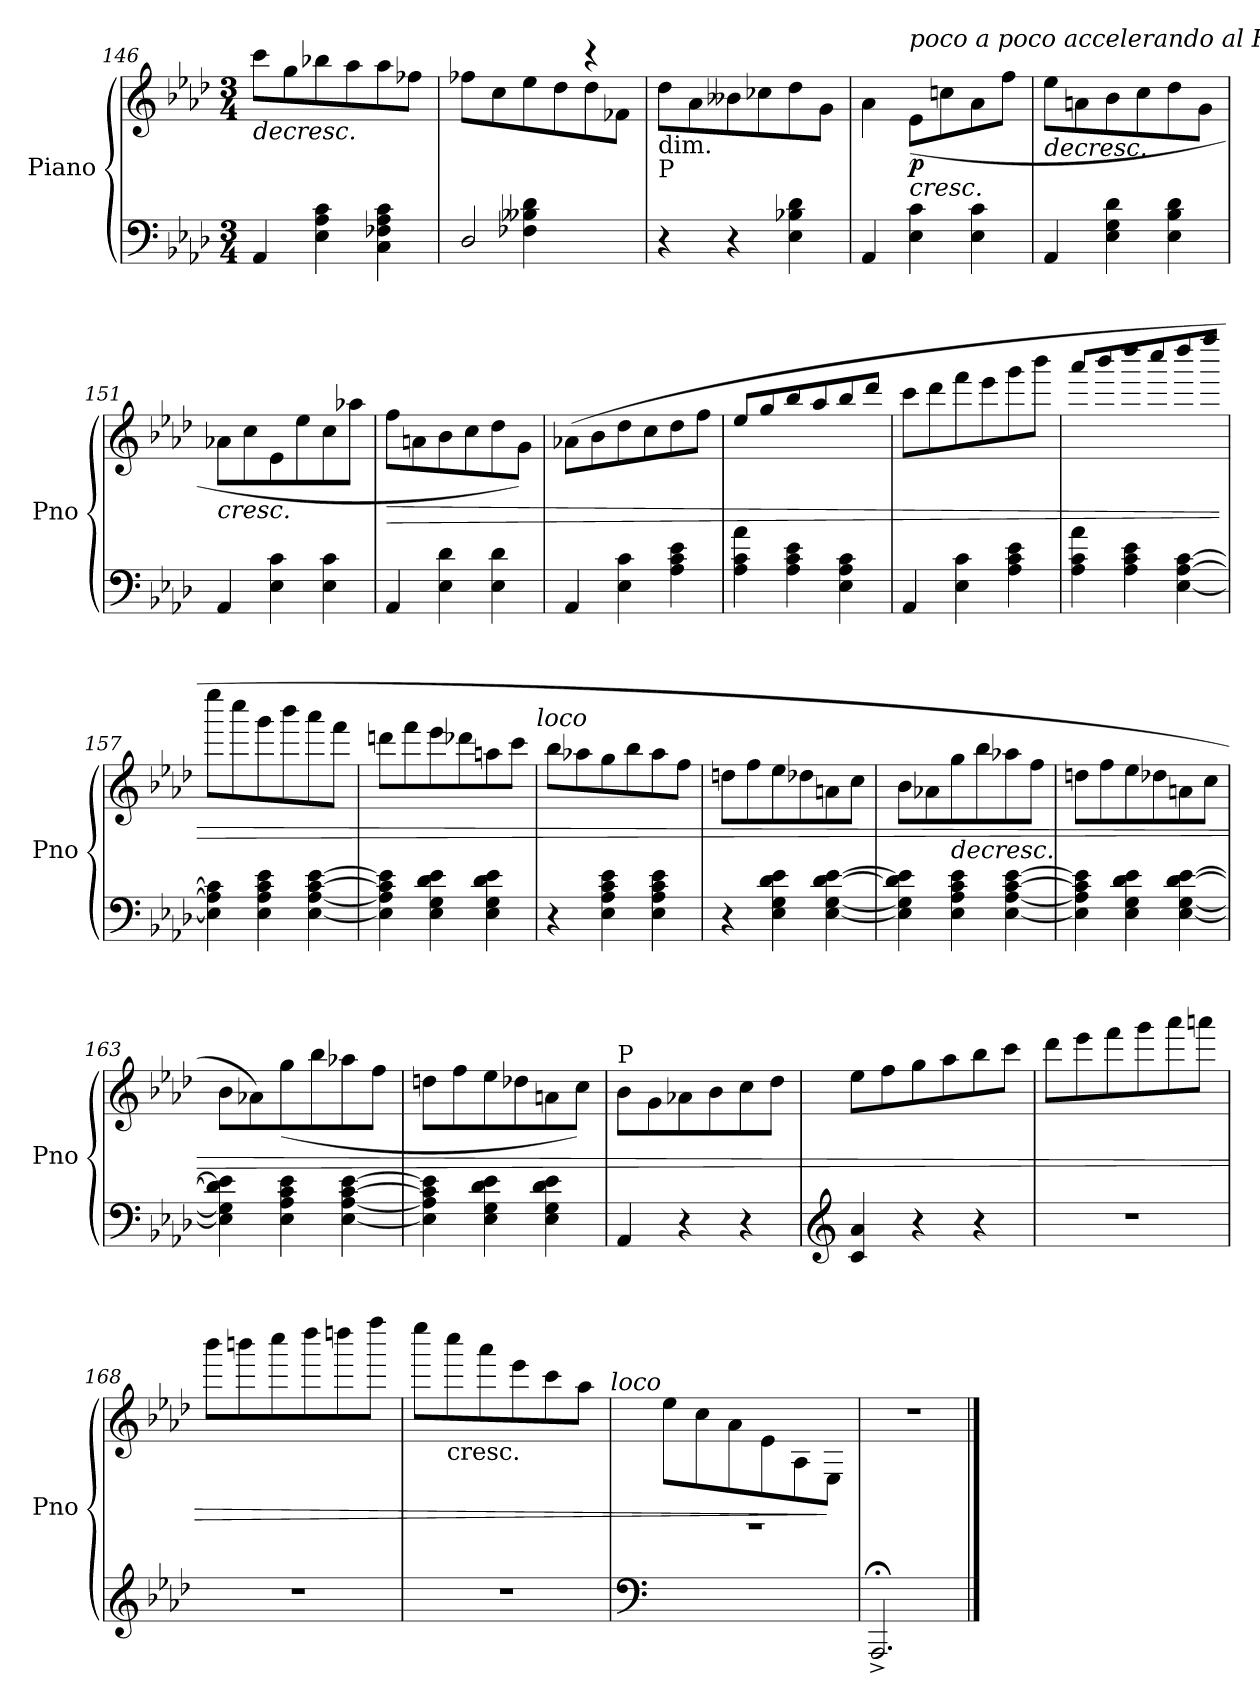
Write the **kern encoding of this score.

**kern	**kern	**dynam
*part1	*part1	*part1
*staff2	*staff1	*staff1/2
*I"Piano	*	*
*I'Pno	*	*
*clefF4	*clefG2	*
*k[b-e-a-d-]	*k[b-e-a-d-]	*
*M3/4	*M3/4	*
=146	=146	=146
!	!	!LO:HP:b
*	*^	*
4AA-/	2.ryy	8ccc\L	>
.	.	8gg\	.
4E-\ 4A-\ 4c\	.	8bb-X\	.
.	.	8aa-\	.
4C\ 4F-X\ 4A-\ 4c\	.	8aa-\	.
.	.	8ff-X\J	.
=147	=147	=147	=147
*^	*	*	*
2D-/	4rcyy	2ryy	8ff-X\L	.
.	.	.	8cc\	.
.	4F-X\ 4B--X\ 4d-\	.	8ee-\	.
.	.	.	8dd-\	.
4ryy	4reyy	4r	8dd-\	.
.	.	.	8f-X\J	.
*v	*v	*	*	*
=148	=148	=148	=148
!	!LO:TX:b:t=dim.	!	!
!	!LO:TX:b:t=P	!	!
4r	2.ryy	8dd-\L	.
.	.	8a-\	.
4r	.	8b--X\	.
.	.	8cc-X\	.
4E-\ 4B-X\ 4d-\	.	8dd-\	.
.	.	8g\J	.
=149	=149	=149	=149
4AA-/	2.ryy	4a-\	.
!	!	!LO:TX:a:i:t=poco a poco accelerando al Fine	!
!	!	!	!LO:HP:b
!	!	!	!LO:DY:n=1:b
4E-\ 4c\	.	(>8e-\L	< p
.	.	8ccn\	.
4E-\ 4c\	.	8a-\	.
.	.	8ff\J	]
!!LO:PB:g=z	!!
=150	=150	=150	=150
!	!	!	!LO:HP:b
4AA-/	2.ryy	8ee-\L	>
.	.	8an\	.
4E-\ 4G\ 4d-\	.	8b-\	.
.	.	8cc\	.
4E-\ 4B-\ 4d-\	.	8dd-\	.
.	.	8g\J	[
=151	=151	=151	=151
!	!	!	!LO:HP:b
4AA-/	2.ryy	8a-X\L	<
.	.	8cc\	.
4E-\ 4c\	.	8e-\	.
.	.	8ee-\	.
4E-\ 4c\	.	8cc\	.
.	.	8aa-X\J	]
=152	=152	=152	=152
!	!	!	!LO:HP:b
4AA-/	2.ryy	8ff\L	>
.	.	8an\	.
4E-\ 4d-\	.	8b-\	.
.	.	8cc\	.
4E-\ 4d-\	.	8dd-\	.
.	.	8g\J)	[
=153	=153	=153	=153
4AA-/	2.ryy	(>8a-X\L	.
.	.	8b-\	.
4E-\ 4c\	.	8dd-\	.
.	.	8cc\	.
4A-\ 4c\ 4e-\	.	8dd-\	.
.	.	8ff\J	.
=154	=154	=154	=154
4A-\ 4c\ 4a-\	2.ryy	8ee-/L	.
.	.	8gg/	.
4A-\ 4c\ 4e-\	.	8bb-/	.
.	.	8aa-/	.
4E-\ 4A-\ 4c\	.	8bb-/	.
.	.	8ddd-/J	.
!!LO:LB:g=z	!!
=155	=155	=155	=155
4AA-/	2.ryy	8ccc\L	.
.	.	8ddd-\	.
4E-\ 4c\	.	8fff\	.
.	.	8eee-\	.
4A-\ 4c\ 4e-\	.	8ggg\	.
.	.	8bbb-\J	.
=156	=156	=156	=156
4A-\ 4c\ 4a-\	2.ryy	8aaa-/L	.
.	.	8bbb-/	.
4A-\ 4c\ 4e-\	.	8dddd-/	.
.	.	8cccc/	.
[4E-\ [4A-\ [4c\	.	8dddd-/	.
.	.	8ffff/J	.
=157	=157	=157	=157
4E-\] 4A-\] 4c\]	2.ryy	8eeee-\L	.
.	.	8cccc\	.
4E-\ 4A-\ 4c\ 4e-\	.	8ggg\	.
.	.	8bbb-\	.
[4E-\ [4A-\ [4c\ [4e-\	.	8aaa-\	.
.	.	8fff\J	.
=158	=158	=158	=158
4E-\] 4A-\] 4c\] 4e-\]	2.ryy	8dddn\L	.
.	.	8fff\	.
4E-\ 4G\ 4d-\ 4e-\	.	8eee-\	.
.	.	8ddd-X\	.
4E-\ 4G\ 4d-\ 4e-\	.	8aan\	.
.	.	8ccc\J	.
!	!	!LO:TX:a:i:t=loco	!
!!LO:LB:g=z	!!
=159	=159	=159	=159
4r	2.ryy	8bb-\L	.
.	.	8aa-X\	.
4E-\ 4A-\ 4c\ 4e-\	.	8gg\	.
.	.	8bb-\	.
4E-\ 4A-\ 4c\ 4e-\	.	8aa-\	.
.	.	8ff\J	.
=160	=160	=160	=160
4r	2.ryy	8ddn\L	.
.	.	8ff\	.
4E-\ 4G\ 4d-\ 4e-\	.	8ee-\	.
.	.	8dd-X\	.
[4E-\ [4G\ [4d-\ [4e-\	.	8an\	.
.	.	8cc\J	.
=161	=161	=161	=161
4E-\] 4G\] 4d-\] 4e-\]	2.ryy	8b-\L	.
.	.	8a-X\	.
!	!	!LO:TX:b:i:t=decresc.	!
4E-\ 4A-\ 4c\ 4e-\	.	8gg\	.
.	.	8bb-\	.
[4E-\ [4A-\ [4c\ [4e-\	.	8aa-X\	.
.	.	8ff\J	.
=162	=162	=162	=162
4E-\] 4A-\] 4c\] 4e-\]	2.ryy	8ddn\L	.
.	.	8ff\	.
4E-\ 4G\ 4d-\ 4e-\	.	8ee-\	.
.	.	8dd-X\	.
[4E-\ [4G\ [4d-\ [4e-\	.	8an\	.
.	.	8cc\J	.
=163	=163	=163	=163
4E-\] 4G\] 4d-\] 4e-\]	2.ryy	8b-\L	.
.	.	8a-X\)	.
4E-\ 4A-\ 4c\ 4e-\	.	(>8gg\	.
.	.	8bb-\	.
[4E-\ [4A-\ [4c\ [4e-\	.	8aa-X\	.
.	.	8ff\J	.
!!LO:LB:g=z	!!
=164	=164	=164	=164
4E-\] 4A-\] 4c\] 4e-\]	2.ryy	8ddn\L	.
.	.	8ff\	.
4E-\ 4G\ 4d-\ 4e-\	.	8ee-\	.
.	.	8dd-X\	.
4E-\ 4G\ 4d-\ 4e-\	.	8an\	.
.	.	8cc\J)	.
=165	=165	=165	=165
!	!LO:TX:a:t=P	!	!
4AA-/	2.ryy	8b-\L	.
.	.	8g\	.
4r	.	8a-X\	.
.	.	8b-\	.
4r	.	8cc\	.
.	.	8dd-\J	.
=166	=166	=166	=166
*clefG2	*	*	*
4c/ 4a-/	2.ryy	8ee-\L	.
.	.	8ff\	.
4r	.	8gg\	.
.	.	8aa-\	.
4r	.	8bb-\	.
.	.	8ccc\J	.
=167	=167	=167	=167
2.rdd	2.ryy	8ddd-\L	.
.	.	8eee-\	.
.	.	8fff\	.
.	.	8ggg\	.
.	.	8aaa-\	.
.	.	8aaan\J	.
=168	=168	=168	=168
2.rdd	2.ryy	8bbb-\L	.
.	.	8bbbn\	.
.	.	8cccc\	.
.	.	8dddd-\	.
.	.	8ddddn\	.
.	.	8ffff\J	.
!!LO:LB:g=z	!!
=169	=169	=169	=169
2.rdd	2.ryy	8eeee-\L	.
!	!	!LO:TX:b:t=cresc.	!
.	.	8cccc\	.
.	.	8aaa-\	.
.	.	8eee-\	.
.	.	8ccc\	.
.	.	8aa-\J	.
!	!	!LO:TX:a:i:t=loco	!
=170	=170	=170	=170
*clefF4	*	*	*
2.rdd	2.ryy	8ee-\L	.
.	.	8cc\	.
.	.	8a-\	.
.	.	8e-\	.
.	.	8A-\	.
.	.	8E-\J	]
=171	=171	=171	=171
2.AAA-;^/	2.ryy	2.rdd	.
*	*v	*v	*
==	==	==
*-	*-	*-
